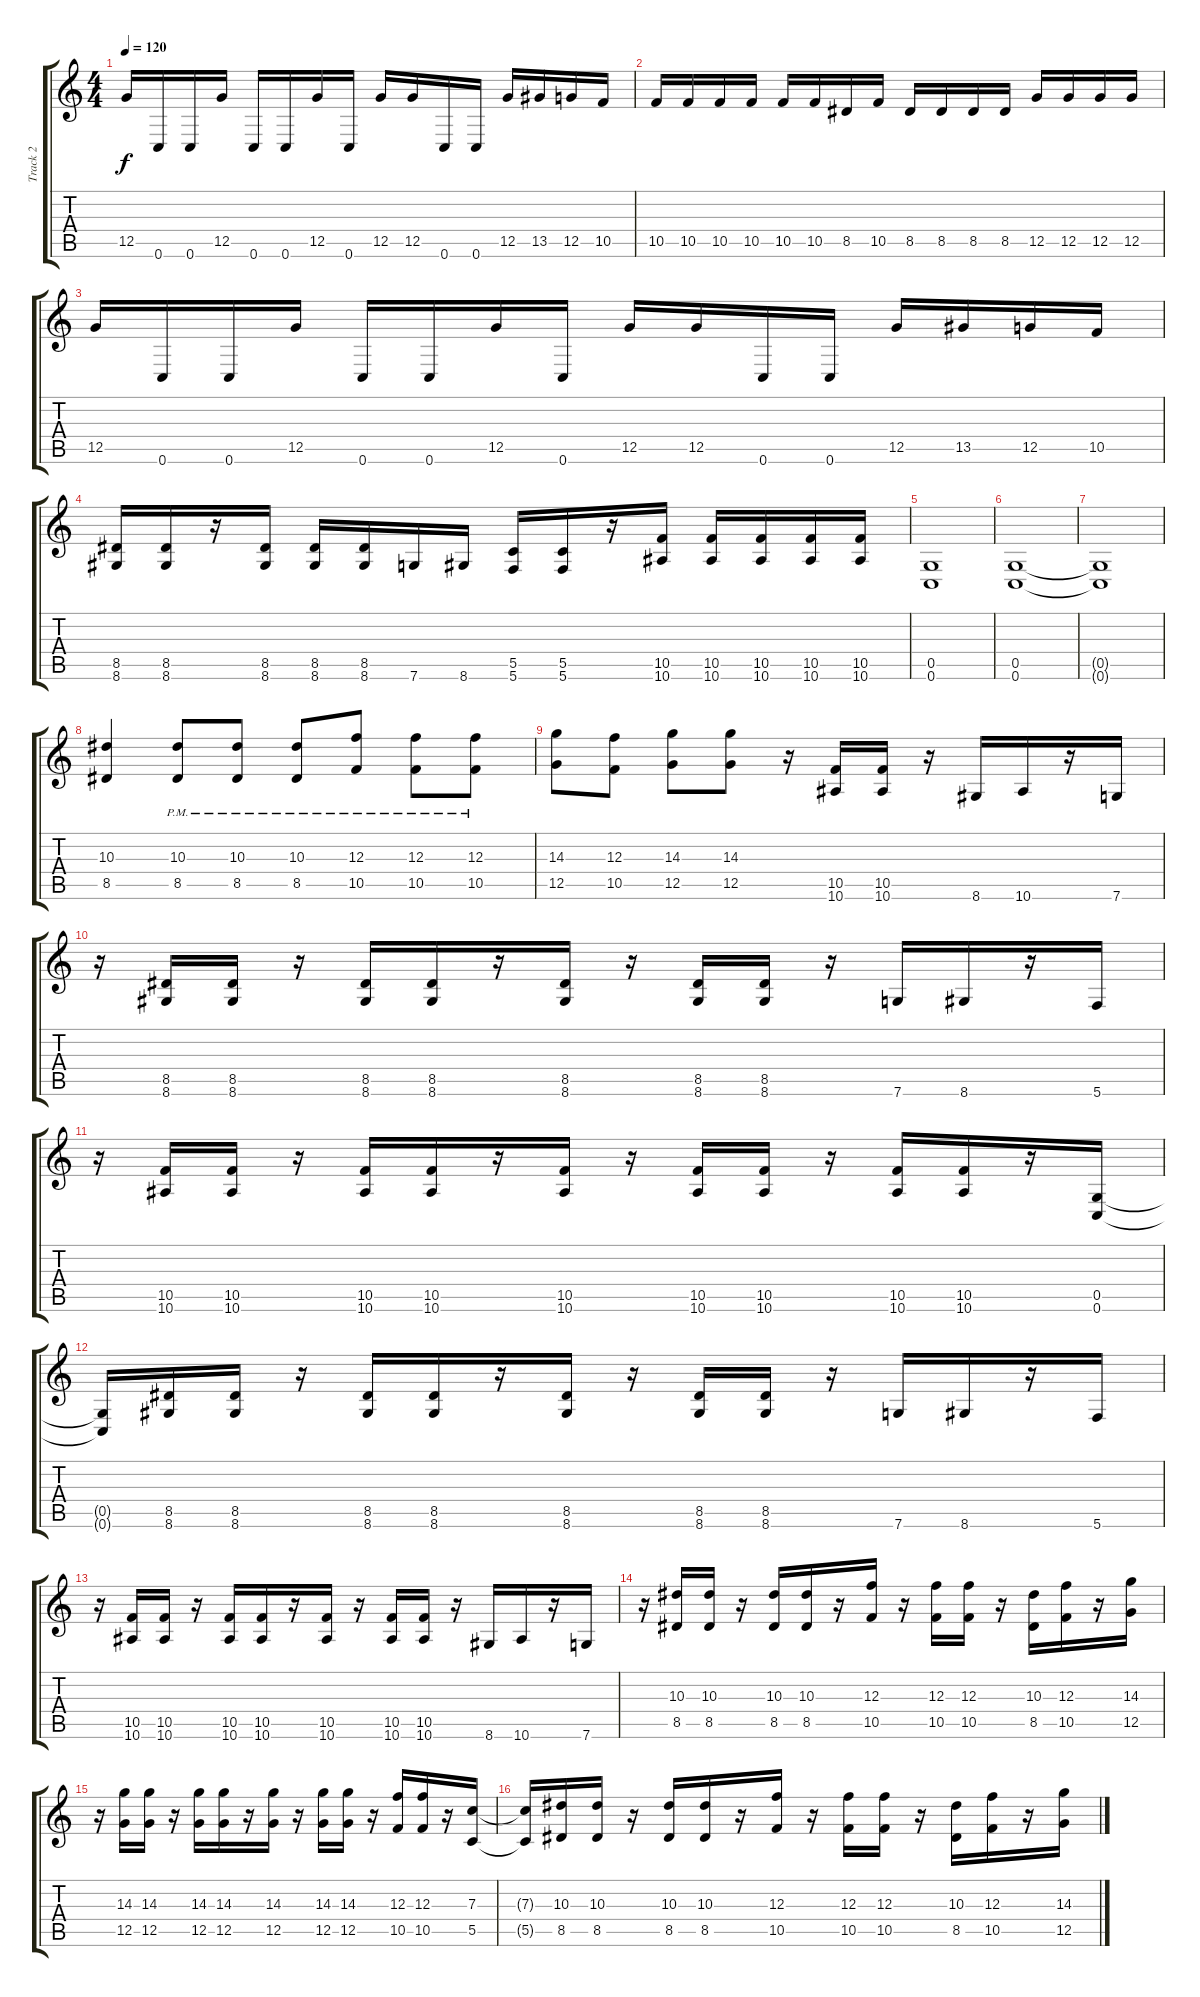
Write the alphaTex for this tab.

\track ("Track 2" "Track 2") {instrument overdrivenguitar}
\staff {score tabs}
\tuning (D4 A3 F3 C3 G2 C2) {hide}
\ts (4 4)
\tempo 120
\clef g2
\ks c
12.5.16{dy f} 0.6.16 0.6.16 12.5.16 0.6.16 0.6.16 12.5.16 0.6.16 12.5.16 12.5.16 0.6.16 0.6.16 12.5.16 13.5.16 12.5.16 10.5.16 |
10.5.16 10.5.16 10.5.16 10.5.16 10.5.16 10.5.16 8.5.16 10.5.16 8.5.16 8.5.16 8.5.16 8.5.16 12.5.16 12.5.16 12.5.16 12.5.16 |
12.5.16 0.6.16 0.6.16 12.5.16 0.6.16 0.6.16 12.5.16 0.6.16 12.5.16 12.5.16 0.6.16 0.6.16 12.5.16 13.5.16 12.5.16 10.5.16 |
(8.5 8.6).16 (8.5 8.6).16 r.16 (8.5 8.6).16 (8.5 8.6).16 (8.5 8.6).16 7.6.16 8.6.16 (5.5 5.6).16 (5.5 5.6).16 r.16 (10.5 10.6).16 (10.5 10.6).16 (10.5 10.6).16 (10.5 10.6).16 (10.5 10.6).16 |
(0.5 0.6).1 |
(0.5 0.6).1 |
(0.5{t} 0.6{t}).1 |
(10.3 8.5).4 (10.3 8.5{pm}).8 (10.3 8.5{pm}).8 (10.3 8.5{pm}).8 (12.3 10.5{pm}).8 (12.3 10.5{pm}).8 (12.3 10.5{pm}).8 |
(14.3 12.5).8 (12.3 10.5).8 (14.3 12.5).8 (14.3 12.5).8 r.16 (10.5 10.6).16 (10.5 10.6).16 r.16 8.6.16 10.6.16 r.16 7.6.16 |
r.16 (8.5 8.6).16 (8.5 8.6).16 r.16 (8.5 8.6).16 (8.5 8.6).16 r.16 (8.5 8.6).16 r.16 (8.5 8.6).16 (8.5 8.6).16 r.16 7.6.16 8.6.16 r.16 5.6.16 |
r.16 (10.5 10.6).16 (10.5 10.6).16 r.16 (10.5 10.6).16 (10.5 10.6).16 r.16 (10.5 10.6).16 r.16 (10.5 10.6).16 (10.5 10.6).16 r.16 (10.5 10.6).16 (10.5 10.6).16 r.16 (0.5 0.6).16 |
(0.5{t} 0.6{t}).16 (8.5 8.6).16 (8.5 8.6).16 r.16 (8.5 8.6).16 (8.5 8.6).16 r.16 (8.5 8.6).16 r.16 (8.5 8.6).16 (8.5 8.6).16 r.16 7.6.16 8.6.16 r.16 5.6.16 |
r.16 (10.5 10.6).16 (10.5 10.6).16 r.16 (10.5 10.6).16 (10.5 10.6).16 r.16 (10.5 10.6).16 r.16 (10.5 10.6).16 (10.5 10.6).16 r.16 8.6.16 10.6.16 r.16 7.6.16 |
r.16 (10.3 8.5).16 (10.3 8.5).16 r.16 (10.3 8.5).16 (10.3 8.5).16 r.16 (12.3 10.5).16 r.16 (12.3 10.5).16 (12.3 10.5).16 r.16 (10.3 8.5).16 (12.3 10.5).16 r.16 (14.3 12.5).16 |
r.16 (14.3 12.5).16 (14.3 12.5).16 r.16 (14.3 12.5).16 (14.3 12.5).16 r.16 (14.3 12.5).16 r.16 (14.3 12.5).16 (14.3 12.5).16 r.16 (12.3 10.5).16 (12.3 10.5).16 r.16 (7.3 5.5).16 |
(7.3{t} 5.5{t}).16 (10.3 8.5).16 (10.3 8.5).16 r.16 (10.3 8.5).16 (10.3 8.5).16 r.16 (12.3 10.5).16 r.16 (12.3 10.5).16 (12.3 10.5).16 r.16 (10.3 8.5).16 (12.3 10.5).16 r.16 (14.3 12.5).16
